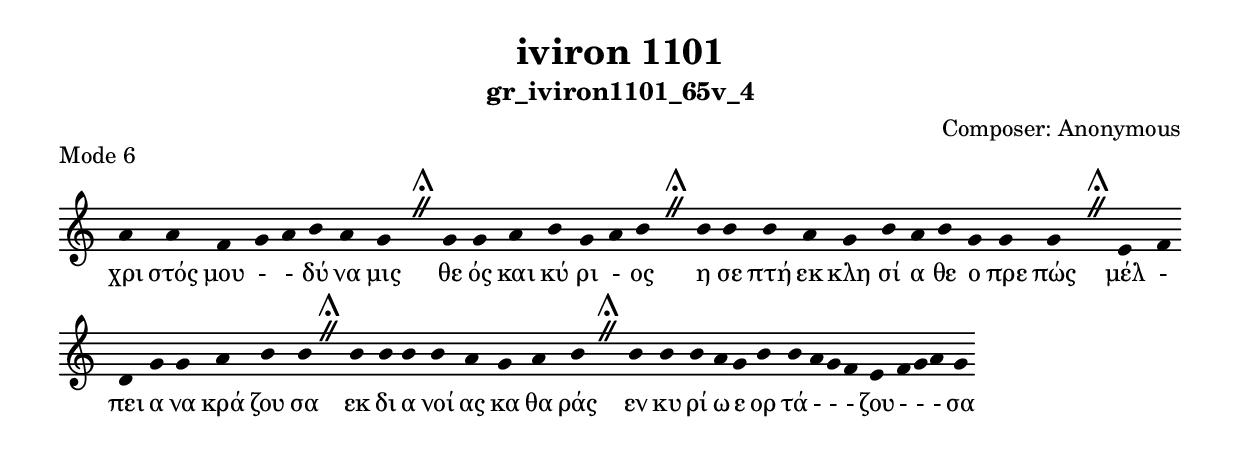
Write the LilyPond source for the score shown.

\include "gregorian.ly"

	\header {
 	  title = "iviron 1101"
	  subtitle = "gr_iviron1101_65v_4"
	  composer = "Composer: Αnonymous"
	  piece = "Mode 6"
	}

	chant = {
	  a'4 a'4 f'4 g'4 a'4 b'4 a'4 g'4 \divisioMaior
 g'4 g'4 a'4 b'4 g'4 a'4 b'4 \divisioMaior
 b'4 b'4 b'4 a'4 g'4 b'4 a'4 b'4 g'4 g'4 g'4 \divisioMaior
 e'4 f'4 d'4 g'4 g'4 a'4 b'4 b'4 \divisioMaior
 b'4 b'4 b'4 b'4 a'4 g'4 a'4 b'4 \divisioMaior
 b'4 b'4 b'4 a'4 g'4 b'4 b'4 a'4 g'4 f'4 e'4 f'4 g'4 a'4 g'4\finalis
	}

	verba = \lyricmode {χρι στός μου -  - δύ να μις 
θε ός και κύ ρι - ος 
η σε πτή εκ κλη σί α θε ο πρε πώς 
μέλ - πει α να κρά ζου σα 
εκ δι α νοί ας κα θα ράς 
εν κυ ρί ω ε ορ τά -  -  - ζου -  -  - σα 
	}


	\score {
	  \new Staff <<
	  \new Voice = "melody" \chant
	  \new Lyrics = "one" \lyricsto melody \verba
	  >>
	  \layout {
	    \context {
	      \Staff
	      \remove "Time_signature_engraver"
	      \remove "Bar_engraver"
	    }
	    \context {
	      \Voice
	      \remove "Stem_engraver"
	    }
	  }
	}